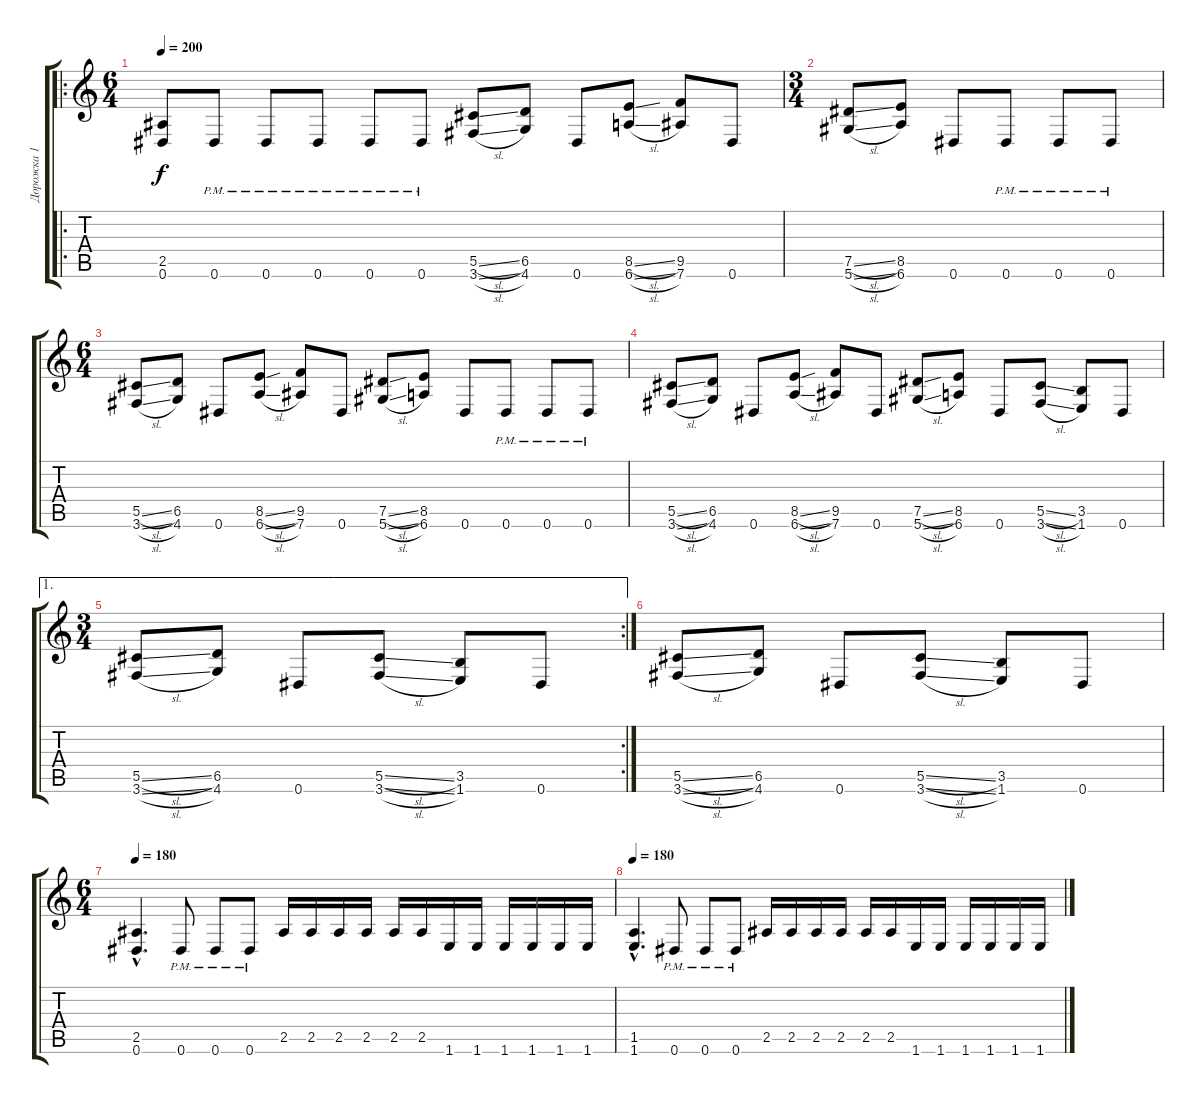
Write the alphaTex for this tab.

\track ("Дорожка 1" "Дорожка 1") {instrument distortionguitar}
\staff {score tabs}
\tuning (Eb4 Bb3 Gb3 Db3 Ab2 Eb2) {hide}
\ro
\ts (6 4)
\tempo 200
\clef g2
\ks c
(2.5 0.6).8{dy f instrument distortionguitar} 0.6{pm}.8 0.6{pm}.8 0.6{pm}.8 0.6{pm}.8 0.6{pm}.8 (5.5{sl} 3.6{sl}).8 (6.5 4.6).8 0.6.8 (8.5{sl} 6.6{sl}).8 (9.5 7.6).8 0.6.8 |
\ts (3 4)
(7.5{sl} 5.6{sl}).8 (8.5 6.6).8 0.6.8 0.6{pm}.8 0.6{pm}.8 0.6{pm}.8 |
\ts (6 4)
(5.5{sl} 3.6{sl}).8 (6.5 4.6).8 0.6.8 (8.5{sl} 6.6{sl}).8 (9.5 7.6).8 0.6.8 (7.5{sl} 5.6{sl}).8 (8.5 6.6).8 0.6.8 0.6{pm}.8 0.6{pm}.8 0.6{pm}.8 |
(5.5{sl} 3.6{sl}).8 (6.5 4.6).8 0.6.8 (8.5{sl} 6.6{sl}).8 (9.5 7.6).8 0.6.8 (7.5{sl} 5.6{sl}).8 (8.5 6.6).8 0.6.8 (5.5{sl} 3.6{sl}).8 (3.5 1.6).8 0.6.8 |
\ae 1
\rc 2
\ts (3 4)
(5.5{sl} 3.6{sl}).8 (6.5 4.6).8 0.6.8 (5.5{sl} 3.6{sl}).8 (3.5 1.6).8 0.6.8 |
(5.5{sl} 3.6{sl}).8 (6.5 4.6).8 0.6.8 (5.5{sl} 3.6{sl}).8 (3.5 1.6).8 0.6.8 |
\ts (6 4)
\tempo 185
\tempo 180
(2.5{hac} 0.6{hac}).4{d} 0.6{pm}.8 0.6{pm}.8 0.6{pm}.8 2.5.16 2.5.16 2.5.16 2.5.16 2.5.16 2.5.16 1.6.16 1.6.16 1.6.16 1.6.16 1.6.16 1.6.16 |
\tempo 180
(1.5{hac} 1.6{hac}).4{d} 0.6{pm}.8 0.6{pm}.8 0.6{pm}.8 2.5.16 2.5.16 2.5.16 2.5.16 2.5.16 2.5.16 1.6.16 1.6.16 1.6.16 1.6.16 1.6.16 1.6.16
